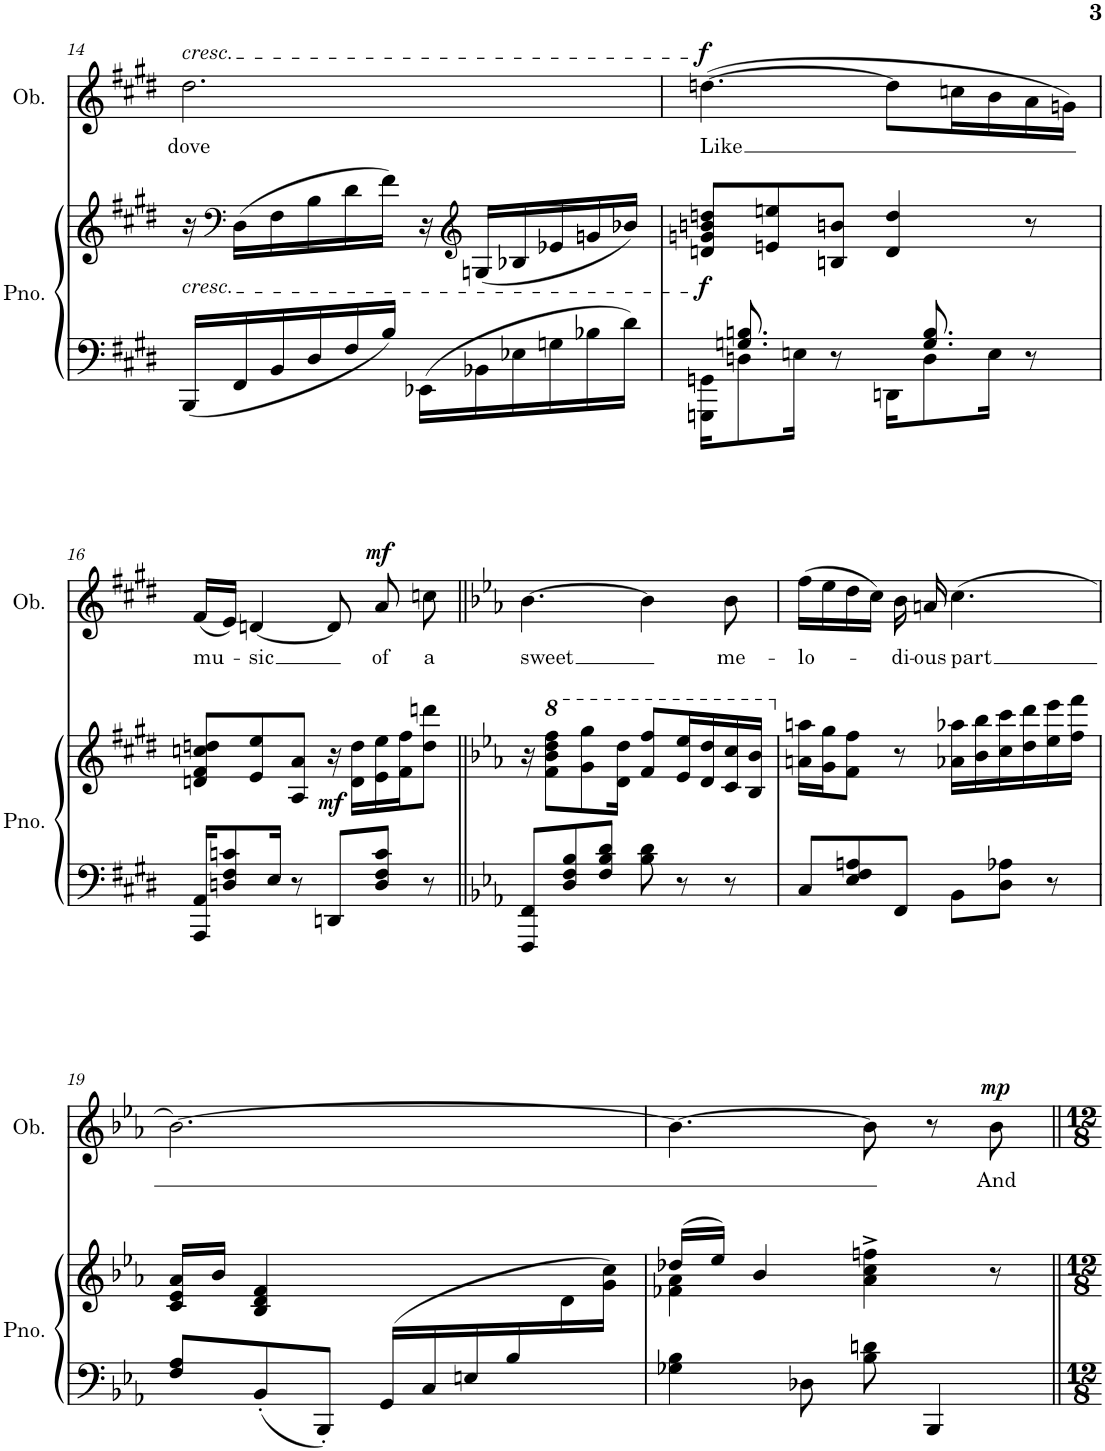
**kern	**kern	**dynam	**kern	**text	**dynam
*part2	*part2	*part2	*part1	*part1	*part1
*staff3	*staff2	*staff2/3	*staff1	*staff1	*staff1
*I"Piano	*	*	*I"Oboe	*	*
*I'Pno.	*	*	*I'Ob.	*	*
!!LO:PB:g=z
*clefF4	*clefG2	*	*clefG2	*	*
*k[f#c#g#d#]	*k[f#c#g#d#]	*	*k[f#c#g#d#]	*	*
*M6/8	*M6/8	*	*M6/8	*	*
=14	=14	=14	=14	=14	=14
!	!	!	!LO:TX:a:i:t=cresc.	!	!
!	!LO:TX:b:i:t=cresc.	!	!	!	!
!	!	!	!	!LO:LY:b	!
16BBB/LL	16r	.	2.dd#\	dove	.
*	*clefF4	*	*	*	*
16FF#/	(16D#\LL	.	.	.	.
16BB/	16F#\	.	.	.	.
16D#/	16B\	.	.	.	.
16F#/	16d#\	.	.	.	.
16B/JJ	16f#\JJ)	.	.	.	.
16EE-X\LL	16r	.	.	.	.
*	*clefG2	*	*	*	*
16BB-X\	(16Gn/LL	.	.	.	.
16E-X\	16B-X/	.	.	.	.
16Gn\	16e-X/	.	.	.	.
16B-X\	16gn/	.	.	.	.
16d#\JJ	16b-X/JJ)	.	.	.	.
=15	=15	=15	=15	=15	=15
*^	*	*	*	*	*
!	!	!	!LO:DY:b	!	!LO:LY:b	!LO:DY:a
16ryy	16GGGn\ 16GGn\KL	8dn/ 8gn/ 8bn/ 8ddn/L	f	([4.ddn\	Like	f
8.Gn/ 8.Bn/	8Dn\	.	.	.	.	.
.	.	8en/ 8een/	.	.	.	.
.	16En\Jk	.	.	.	.	.
8r	8ryy	8Bn/ 8bn/J	.	.	.	.
16ryy	16DDn\KL	4d/ 4dd/	.	8dd\L]	.	.
8.G/ 8.B/	8D\	.	.	.	.	.
.	.	.	.	16ccn\L	.	.
.	16E\Jk	.	.	16b\	.	.
8r	8ryy	8r	.	16a\	.	.
.	.	.	.	16gn\JJ)	.	.
*v	*v	*	*	*	*	*
!!LO:LB:g=z
=16	=16	=16	=16	=16	=16
!	!	!	!	!LO:LY:b	!
16AAA/ 16AA/KL	8dn/ 8f#/ 8ccn/ 8ddn/L	.	(16f#/LL	mu-	.
8Dn/ 8F#/ 8cn/	.	.	16e/JJ)	.	.
!	!	!	!	!LO:LY:b	!
.	8e/ 8ee/	.	[4dn/	-sic	.
16E/Jk	.	.	.	.	.
8r	8A/ 8a/J	.	.	.	.
!	!	!LO:DY:b	!	!	!
8DDn/L	16r	mf	8d/]	.	.
.	16d\ 16dd\LL	.	.	.	.
!	!	!	!	!LO:LY:b	!LO:DY:a
8D/ 8F#/ 8c/J	16e\ 16ee\	.	8a/	of	mf
.	16f#\ 16ff#\J	.	.	.	.
!	!	!	!	!LO:LY:b	!
8r	8dd\ 8dddn\J	.	8ccn\	a	.
=17||	=17||	=17||	=17||	=17||	=17||
*k[b-e-a-]	*k[b-e-a-]	*	*k[b-e-a-]	*	*
!	!	!	!	!LO:LY:b	!
8FFF/ 8FF/L	16r	.	[4.b-\	sweet	.
*	*8va	*	*	*	*
.	8ff\ 8bb-\ 8ddd\ 8fff\L	.	.	.	.
8D/ 8F/ 8B-/	.	.	.	.	.
.	8gg\ 8ggg\	.	.	.	.
8F/ 8B-/ 8d/J	.	.	.	.	.
.	16dd\ 16ddd\Jk	.	.	.	.
8B-\ 8d\	8ff/ 8fff/L	.	4b-\]	.	.
8r	16ee-/ 16eee-/L	.	.	.	.
.	16dd/ 16ddd/	.	.	.	.
!	!	!	!	!LO:LY:b	!
8r	16cc/ 16ccc/	.	8b-\	me-	.
.	16b-/ 16bb-/JJ	.	.	.	.
=18	=18	=18	=18	=18	=18
*	*X8va	*	*	*	*
!	!	!	!	!LO:LY:b	!
8C/L	16an\ 16aan\LL	.	(16ff\LL	-lo-	.
.	16g\ 16gg\J	.	16ee-\	.	.
8E-/ 8F/ 8An/	8f\ 8ff\J	.	16dd\	.	.
.	.	.	16cc\JJ)	.	.
!	!	!	!	!LO:LY:b	!
8FF/J	8r	.	16b-\	-di-	.
!	!	!	!	!LO:LY:b	!
.	.	.	16an/	-ous	.
!	!	!	!	!LO:LY:b	!
8BB-\L	16a-X\ 16aa-X\LL	.	(4.cc\	part	.
.	16b-\ 16bb-\	.	.	.	.
8D\ 8A-X\J	16cc\ 16ccc\	.	.	.	.
.	16dd\ 16ddd\	.	.	.	.
8r	16ee-\ 16eee-\	.	.	.	.
.	16ff\ 16fff\JJ	.	.	.	.
!!LO:LB:g=z
=19	=19	=19	=19	=19	=19
*	*^	*	*	*	*
8F/ 8A-/L	16c/ 16e-/ 16a-/LL	8ryy	.	[2.b-\)	.	.
.	16b-/JJ	.	.	.	.	.
*	*v	*v	*	*	*	*
8BB-'/	4B-/ 4d/ 4f/	.	.	.	.
8BBB-'/J	.	.	.	.	.
(16GG/LL	4ryy	.	.	.	.
16C/	.	.	.	.	.
16En/	.	.	.	.	.
16B-/	.	.	.	.	.
*	*^	*	*	*	*
8ryy	8ryy	16d\	.	.	.	.
.	.	16g\ 16cc\JJ)	.	.	.	.
=20	=20	=20	=20	=20	=20	=20
4G-X\ 4B-\	(16dd-X/LL	4f-X\ 4a-\	.	4.b-\_	.	.
.	16ee-/JJ)	.	.	.	.	.
.	4b-/	.	.	.	.	.
8D-X\	.	2ryy	.	.	.	.
8B-\ 8dn\	4a-\^ 4cc\^ 4ffn\^	.	.	8b-\]	.	.
4BBB-/	.	.	.	8r	.	.
!	!	!	!	!	!LO:LY:b	!LO:DY:a
.	8r	.	.	8b-\	And	mp
*	*v	*v	*	*	*	*
=||	=||	=||	=||	=||	=||
*-	*-	*-	*-	*-	*-
